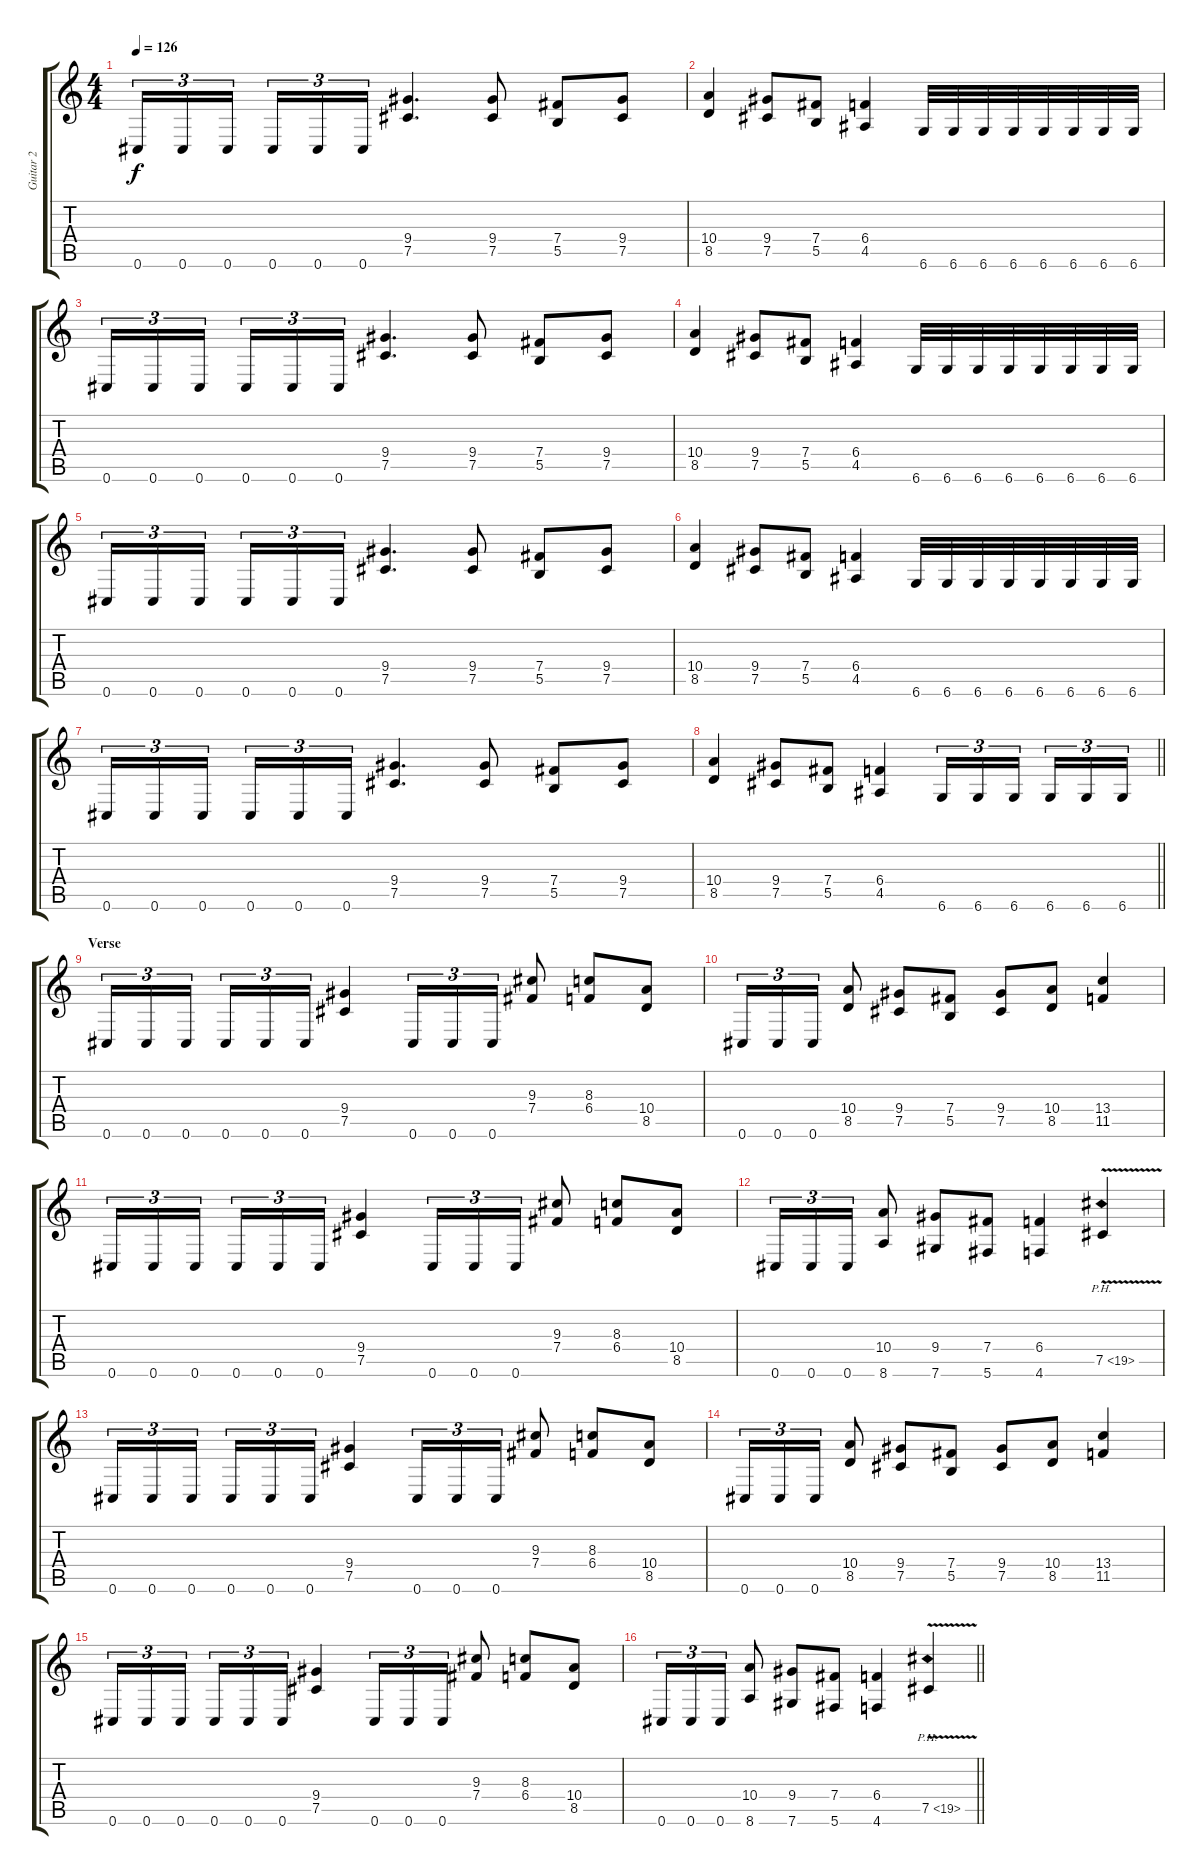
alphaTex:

\track ("Guitar 2" "Guitar 2") {instrument distortionguitar}
\staff {score tabs}
\tuning (Db4 Ab3 E3 B2 Gb2 Db2) {hide}
\ts (4 4)
\section ("" "")
\tempo 126
\clef g2
\ks c
0.6.16{tu (3 2) dy f} 0.6.16{tu (3 2)} 0.6.16{tu (3 2) beam splitsecondary} 0.6.16{tu (3 2)} 0.6.16{tu (3 2)} 0.6.16{tu (3 2)} (9.4 7.5).4{d} (9.4 7.5).8 (7.4 5.5).8 (9.4 7.5).8 |
(10.4 8.5).4 (9.4 7.5).8 (7.4 5.5).8 (6.4 4.5).4 6.6.32 6.6.32 6.6.32 6.6.32 6.6.32 6.6.32 6.6.32 6.6.32 |
0.6.16{tu (3 2)} 0.6.16{tu (3 2)} 0.6.16{tu (3 2) beam splitsecondary} 0.6.16{tu (3 2)} 0.6.16{tu (3 2)} 0.6.16{tu (3 2)} (9.4 7.5).4{d} (9.4 7.5).8 (7.4 5.5).8 (9.4 7.5).8 |
(10.4 8.5).4 (9.4 7.5).8 (7.4 5.5).8 (6.4 4.5).4 6.6.32 6.6.32 6.6.32 6.6.32 6.6.32 6.6.32 6.6.32 6.6.32 |
0.6.16{tu (3 2)} 0.6.16{tu (3 2)} 0.6.16{tu (3 2) beam splitsecondary} 0.6.16{tu (3 2)} 0.6.16{tu (3 2)} 0.6.16{tu (3 2)} (9.4 7.5).4{d} (9.4 7.5).8 (7.4 5.5).8 (9.4 7.5).8 |
(10.4 8.5).4 (9.4 7.5).8 (7.4 5.5).8 (6.4 4.5).4 6.6.32 6.6.32 6.6.32 6.6.32 6.6.32 6.6.32 6.6.32 6.6.32 |
0.6.16{tu (3 2)} 0.6.16{tu (3 2)} 0.6.16{tu (3 2) beam splitsecondary} 0.6.16{tu (3 2)} 0.6.16{tu (3 2)} 0.6.16{tu (3 2)} (9.4 7.5).4{d} (9.4 7.5).8 (7.4 5.5).8 (9.4 7.5).8 |
\barLineRight lightlight
(10.4 8.5).4 (9.4 7.5).8 (7.4 5.5).8 (6.4 4.5).4 6.6.16{tu (3 2)} 6.6.16{tu (3 2)} 6.6.16{tu (3 2) beam splitsecondary} 6.6.16{tu (3 2)} 6.6.16{tu (3 2)} 6.6.16{tu (3 2)} |
\section ("" "Verse")
0.6.16{tu (3 2)} 0.6.16{tu (3 2)} 0.6.16{tu (3 2) beam splitsecondary} 0.6.16{tu (3 2)} 0.6.16{tu (3 2)} 0.6.16{tu (3 2)} (9.4 7.5).4 0.6.16{tu (3 2)} 0.6.16{tu (3 2)} 0.6.16{tu (3 2)} (9.3 7.4).8 (8.3 6.4).8 (10.4 8.5).8 |
0.6.16{tu (3 2)} 0.6.16{tu (3 2)} 0.6.16{tu (3 2)} (10.4 8.5).8 (9.4 7.5).8 (7.4 5.5).8 (9.4 7.5).8 (10.4 8.5).8 (13.4 11.5).4 |
0.6.16{tu (3 2)} 0.6.16{tu (3 2)} 0.6.16{tu (3 2) beam splitsecondary} 0.6.16{tu (3 2)} 0.6.16{tu (3 2)} 0.6.16{tu (3 2)} (9.4 7.5).4 0.6.16{tu (3 2)} 0.6.16{tu (3 2)} 0.6.16{tu (3 2)} (9.3 7.4).8 (8.3 6.4).8 (10.4 8.5).8 |
0.6.16{tu (3 2)} 0.6.16{tu (3 2)} 0.6.16{tu (3 2)} (10.4 8.6).8 (9.4 7.6).8 (7.4 5.6).8 (6.4 4.6).4 7.5{ph 12 v}.4 |
0.6.16{tu (3 2)} 0.6.16{tu (3 2)} 0.6.16{tu (3 2) beam splitsecondary} 0.6.16{tu (3 2)} 0.6.16{tu (3 2)} 0.6.16{tu (3 2)} (9.4 7.5).4 0.6.16{tu (3 2)} 0.6.16{tu (3 2)} 0.6.16{tu (3 2)} (9.3 7.4).8 (8.3 6.4).8 (10.4 8.5).8 |
0.6.16{tu (3 2)} 0.6.16{tu (3 2)} 0.6.16{tu (3 2)} (10.4 8.5).8 (9.4 7.5).8 (7.4 5.5).8 (9.4 7.5).8 (10.4 8.5).8 (13.4 11.5).4 |
0.6.16{tu (3 2)} 0.6.16{tu (3 2)} 0.6.16{tu (3 2) beam splitsecondary} 0.6.16{tu (3 2)} 0.6.16{tu (3 2)} 0.6.16{tu (3 2)} (9.4 7.5).4 0.6.16{tu (3 2)} 0.6.16{tu (3 2)} 0.6.16{tu (3 2)} (9.3 7.4).8 (8.3 6.4).8 (10.4 8.5).8 |
\barLineRight lightlight
0.6.16{tu (3 2)} 0.6.16{tu (3 2)} 0.6.16{tu (3 2)} (10.4 8.6).8 (9.4 7.6).8 (7.4 5.6).8 (6.4 4.6).4 7.5{ph 12 v}.4
